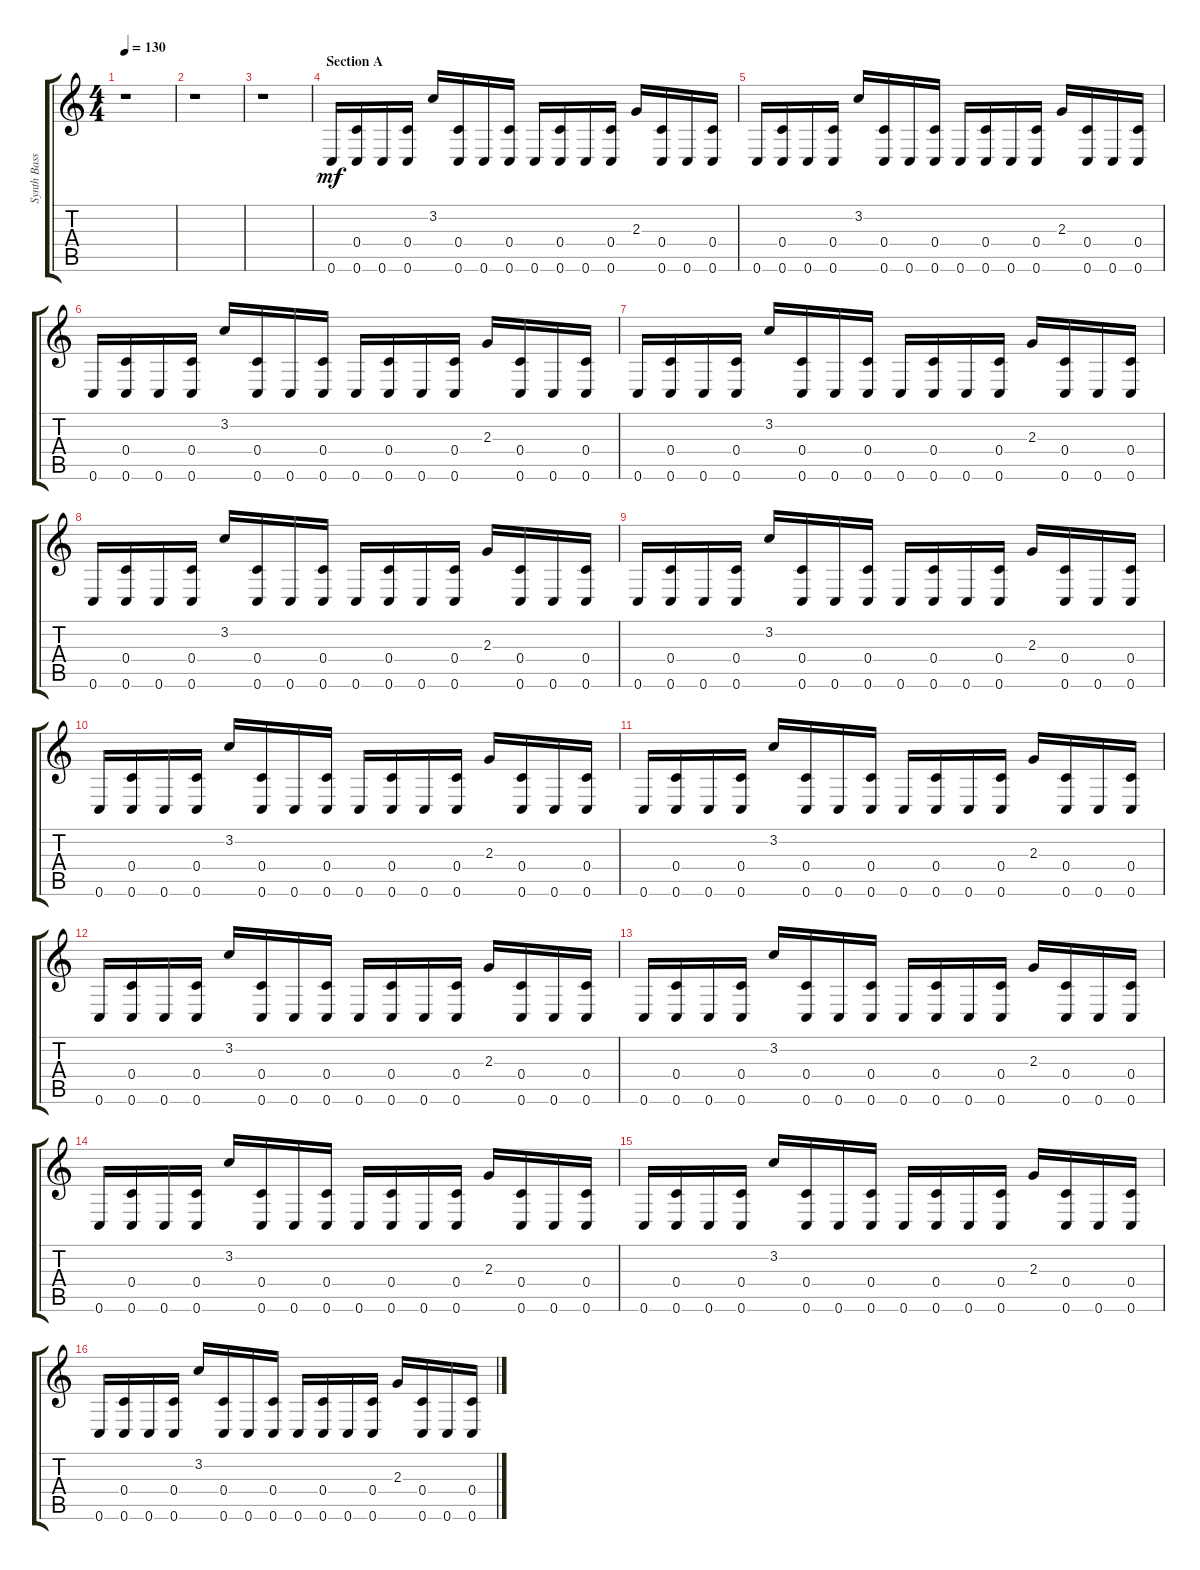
\track ("Synth Bass" "Synth Bass") {instrument synthbass1}
\staff {score tabs}
\tuning (D4 A3 F3 C3 G2 C2) {hide}
\ts (4 4)
\tempo 130
\clef g2
\ks aminor
r.1{dy mf instrument synthbass1} |
r.1 |
r.1 |
\section ("" "Section A")
0.6.16 (0.4 0.6).16 0.6.16 (0.4 0.6).16 3.2.16 (0.4 0.6).16 0.6.16 (0.4 0.6).16 0.6.16 (0.4 0.6).16 0.6.16 (0.4 0.6).16 2.3.16 (0.4 0.6).16 0.6.16 (0.4 0.6).16 |
0.6.16 (0.4 0.6).16 0.6.16 (0.4 0.6).16 3.2.16 (0.4 0.6).16 0.6.16 (0.4 0.6).16 0.6.16 (0.4 0.6).16 0.6.16 (0.4 0.6).16 2.3.16 (0.4 0.6).16 0.6.16 (0.4 0.6).16 |
0.6.16 (0.4 0.6).16 0.6.16 (0.4 0.6).16 3.2.16 (0.4 0.6).16 0.6.16 (0.4 0.6).16 0.6.16 (0.4 0.6).16 0.6.16 (0.4 0.6).16 2.3.16 (0.4 0.6).16 0.6.16 (0.4 0.6).16 |
0.6.16 (0.4 0.6).16 0.6.16 (0.4 0.6).16 3.2.16 (0.4 0.6).16 0.6.16 (0.4 0.6).16 0.6.16 (0.4 0.6).16 0.6.16 (0.4 0.6).16 2.3.16 (0.4 0.6).16 0.6.16 (0.4 0.6).16 |
0.6.16 (0.4 0.6).16 0.6.16 (0.4 0.6).16 3.2.16 (0.4 0.6).16 0.6.16 (0.4 0.6).16 0.6.16 (0.4 0.6).16 0.6.16 (0.4 0.6).16 2.3.16 (0.4 0.6).16 0.6.16 (0.4 0.6).16 |
0.6.16 (0.4 0.6).16 0.6.16 (0.4 0.6).16 3.2.16 (0.4 0.6).16 0.6.16 (0.4 0.6).16 0.6.16 (0.4 0.6).16 0.6.16 (0.4 0.6).16 2.3.16 (0.4 0.6).16 0.6.16 (0.4 0.6).16 |
0.6.16 (0.4 0.6).16 0.6.16 (0.4 0.6).16 3.2.16 (0.4 0.6).16 0.6.16 (0.4 0.6).16 0.6.16 (0.4 0.6).16 0.6.16 (0.4 0.6).16 2.3.16 (0.4 0.6).16 0.6.16 (0.4 0.6).16 |
0.6.16 (0.4 0.6).16 0.6.16 (0.4 0.6).16 3.2.16 (0.4 0.6).16 0.6.16 (0.4 0.6).16 0.6.16 (0.4 0.6).16 0.6.16 (0.4 0.6).16 2.3.16 (0.4 0.6).16 0.6.16 (0.4 0.6).16 |
0.6.16 (0.4 0.6).16 0.6.16 (0.4 0.6).16 3.2.16 (0.4 0.6).16 0.6.16 (0.4 0.6).16 0.6.16 (0.4 0.6).16 0.6.16 (0.4 0.6).16 2.3.16 (0.4 0.6).16 0.6.16 (0.4 0.6).16 |
0.6.16 (0.4 0.6).16 0.6.16 (0.4 0.6).16 3.2.16 (0.4 0.6).16 0.6.16 (0.4 0.6).16 0.6.16 (0.4 0.6).16 0.6.16 (0.4 0.6).16 2.3.16 (0.4 0.6).16 0.6.16 (0.4 0.6).16 |
0.6.16 (0.4 0.6).16 0.6.16 (0.4 0.6).16 3.2.16 (0.4 0.6).16 0.6.16 (0.4 0.6).16 0.6.16 (0.4 0.6).16 0.6.16 (0.4 0.6).16 2.3.16 (0.4 0.6).16 0.6.16 (0.4 0.6).16 |
0.6.16 (0.4 0.6).16 0.6.16 (0.4 0.6).16 3.2.16 (0.4 0.6).16 0.6.16 (0.4 0.6).16 0.6.16 (0.4 0.6).16 0.6.16 (0.4 0.6).16 2.3.16 (0.4 0.6).16 0.6.16 (0.4 0.6).16 |
0.6.16 (0.4 0.6).16 0.6.16 (0.4 0.6).16 3.2.16 (0.4 0.6).16 0.6.16 (0.4 0.6).16 0.6.16 (0.4 0.6).16 0.6.16 (0.4 0.6).16 2.3.16 (0.4 0.6).16 0.6.16 (0.4 0.6).16
